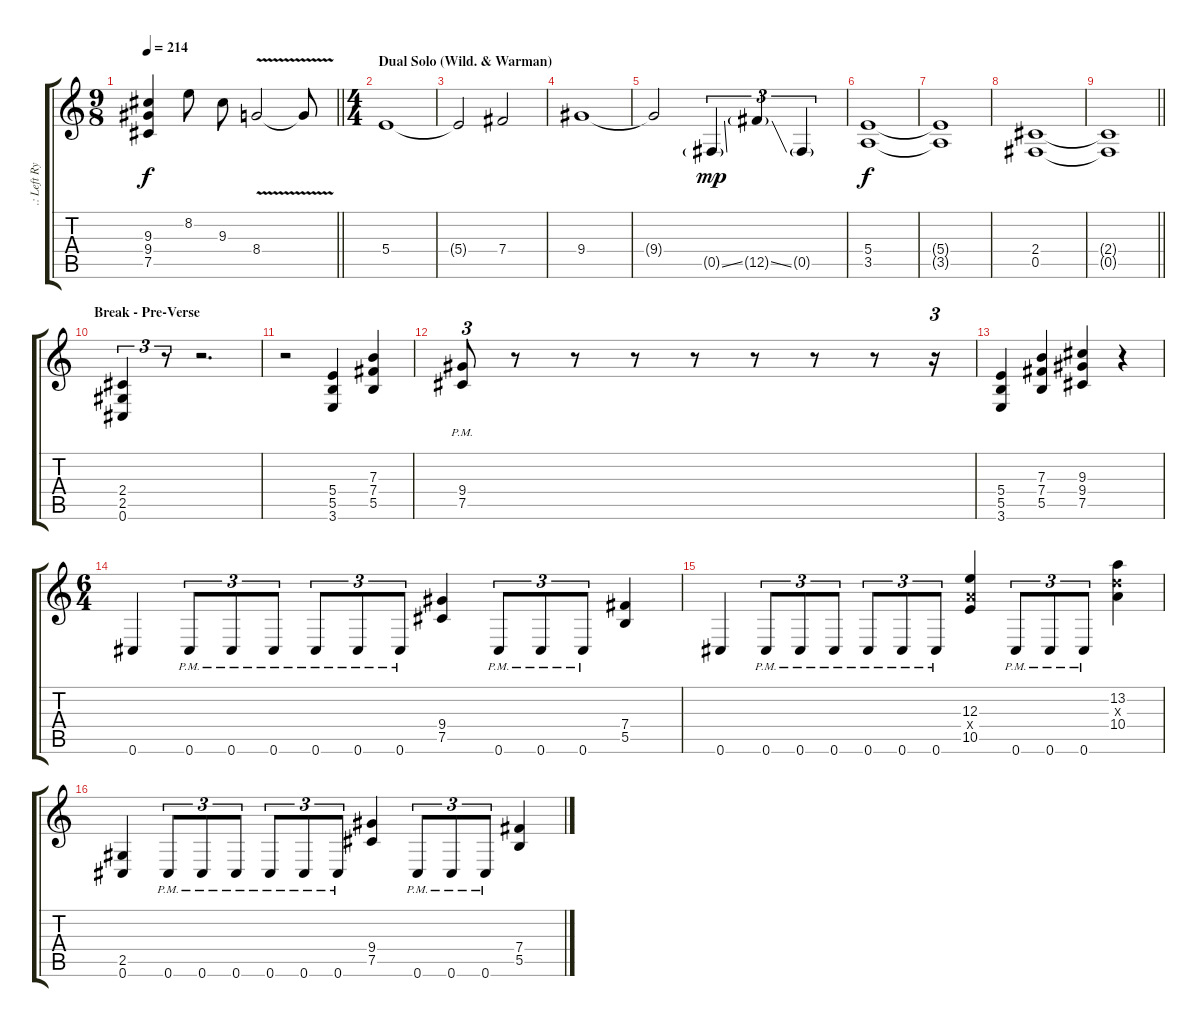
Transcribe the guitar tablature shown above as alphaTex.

\track (".: Left Rythm Guitar :." ".: Left Ry") {instrument overdrivenguitar}
\staff {score tabs}
\tuning (Db4 Ab3 E3 B2 Gb2 Db2) {hide}
\ts (9 8)
\tempo 214
\clef g2
\barLineRight lightlight
\ks c
(9.3 9.4 7.5).4{dy f} 8.2.8 9.3.8 8.4{v}.2 8.4{t}.8 |
\ts (4 4)
\section ("" "Dual Solo (Wild. & Warman)")
5.4.1 |
5.4{t}.2 7.4.2 |
9.4.1 |
9.4{t}.2 0.5{ss g}.4{tu (3 2) dy mp} 12.5{ss g}.4{tu (3 2)} 0.5{g}.4{tu (3 2)} |
(5.4 3.5).1{dy f} |
(5.4{t} 3.5{t}).1 |
(2.4 0.5).1 |
\barLineRight lightlight
(2.4{t} 0.5{t}).1 |
\section ("" "Break - Pre-Verse")
(2.4 2.5 0.6).4{tu (3 2)} r.8{tu (3 2)} r.2{d} |
r.2 (5.4 5.5 3.6).4 (7.3 7.4 5.5).4 |
(9.4{pm} 7.5{pm}).8{tu (3 2)} r.8 r.8 r.8 r.8 r.8 r.8 r.8 r.16{tu (3 2)} |
(5.4 5.5 3.6).4 (7.3 7.4 5.5).4 (9.3 9.4 7.5).4 r.4 |
\ts (6 4)
0.6.4 0.6{pm}.8{tu (3 2)} 0.6{pm}.8{tu (3 2)} 0.6{pm}.8{tu (3 2)} 0.6{pm}.8{tu (3 2)} 0.6{pm}.8{tu (3 2)} 0.6{pm}.8{tu (3 2)} (9.4 7.5).4 0.6{pm}.8{tu (3 2)} 0.6{pm}.8{tu (3 2)} 0.6{pm}.8{tu (3 2)} (7.4 5.5).4 |
0.6.4 0.6{pm}.8{tu (3 2)} 0.6{pm}.8{tu (3 2)} 0.6{pm}.8{tu (3 2)} 0.6{pm}.8{tu (3 2)} 0.6{pm}.8{tu (3 2)} 0.6{pm}.8{tu (3 2)} (12.3 10.4{x} 10.5).4 0.6{pm}.8{tu (3 2)} 0.6{pm}.8{tu (3 2)} 0.6{pm}.8{tu (3 2)} (13.2 10.3{x} 10.4).4 |
(2.5 0.6).4 0.6{pm}.8{tu (3 2)} 0.6{pm}.8{tu (3 2)} 0.6{pm}.8{tu (3 2)} 0.6{pm}.8{tu (3 2)} 0.6{pm}.8{tu (3 2)} 0.6{pm}.8{tu (3 2)} (9.4 7.5).4 0.6{pm}.8{tu (3 2)} 0.6{pm}.8{tu (3 2)} 0.6{pm}.8{tu (3 2)} (7.4 5.5).4
